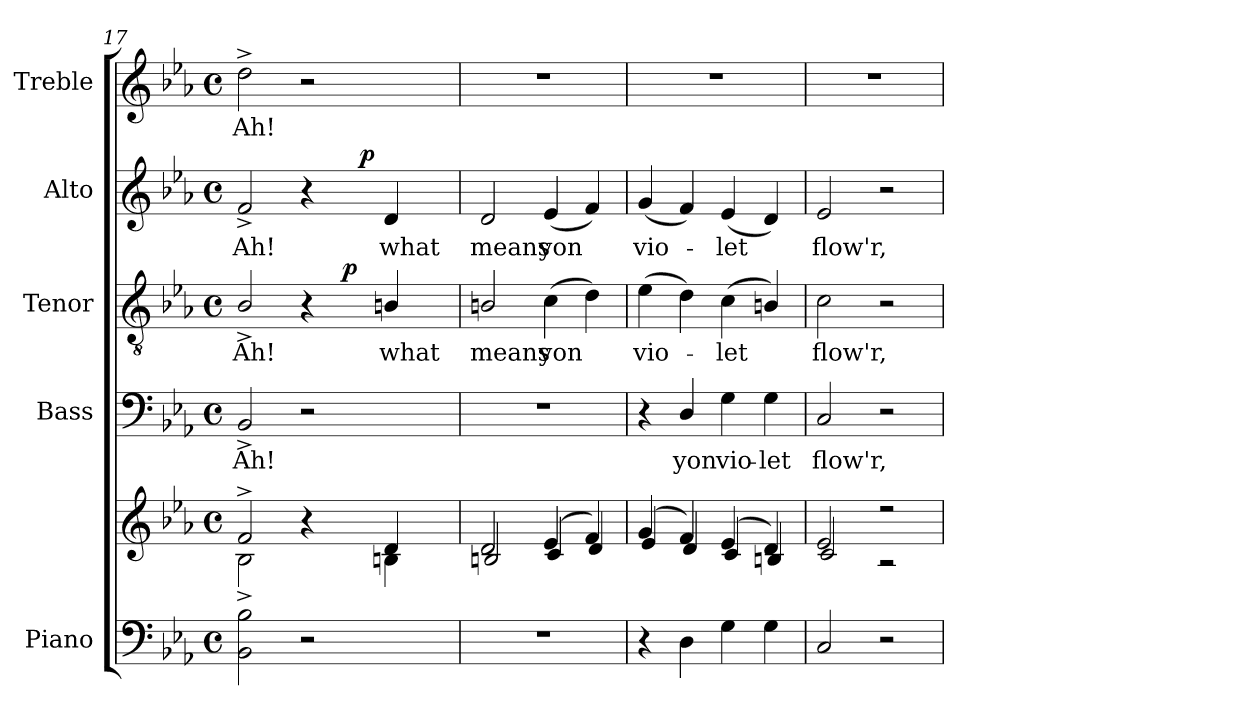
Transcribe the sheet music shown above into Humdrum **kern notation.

**kern	**kern	**kern	**text	**kern	**text	**dynam	**kern	**text	**dynam	**kern	**text
*part5	*part5	*part4	*part4	*part3	*part3	*part3	*part2	*part2	*part2	*part1	*part1
*staff6	*staff5	*staff4	*staff4	*staff3	*staff3	*staff3	*staff2	*staff2	*staff2	*staff1	*staff1
*I"Piano	*	*I"Bass	*	*I"Tenor	*	*	*I"Alto	*	*	*I"Treble	*
*I'Pno.	*	*I'B.	*	*I'T.	*	*	*I'A.	*	*	*	*
*clefF4	*clefG2	*clefF4	*	*clefGv2	*	*	*clefG2	*	*	*clefG2	*
*	*	*	*	*ITrd7c12	*	*	*	*	*	*	*
*k[b-e-a-]	*k[b-e-a-]	*k[b-e-a-]	*	*k[b-e-a-]	*	*	*k[b-e-a-]	*	*	*k[b-e-a-]	*
*E-:	*E-:	*E-:	*	*E-:	*	*	*E-:	*	*	*E-:	*
*M4/4	*M4/4	*M4/4	*	*M4/4	*	*	*M4/4	*	*	*M4/4	*
*met(c)	*met(c)	*met(c)	*	*met(c)	*	*	*met(c)	*	*	*met(c)	*
=17	=17	=17	=17	=17	=17	=17	=17	=17	=17	=17	=17
*	*^	*	*	*	*	*	*	*	*	*	*
!	!	!	!	!LO:LY:b:color=#000000	!	!	!	!	!	!	!	!
!	!	!	!	!	!	!LO:LY:b:color=#000000	!	!	!	!	!	!
!	!	!	!	!	!	!	!	!	!LO:LY:b:color=#000000	!	!	!
!	!	!	!	!	!	!	!	!	!	!	!	!LO:LY:b:color=#000000
*	*	*	*	*	*^	*	*	*^	*	*	*	*
2BB-i\ 2B-i	2f^i/	2B-^i\	2BB-^i/	Ah!	2BB-^i/	2ryy	Ah!	.	2f^i/	2ryy	Ah!	.	2dd^i\	Ah!
2r	4r	4ryy	2r	.	4r	16ryy	.	.	4r	8ryy	.	.	2r	.
.	.	.	.	.	.	32ryy	.	.	.	.	.	.	.	.
.	.	.	.	.	.	64ryy	.	.	.	.	.	.	.	.
.	.	.	.	.	.	256.ryy	.	.	.	.	.	.	.	.
.	.	.	.	.	.	4ryy	.	p	.	.	.	.	.	.
.	.	.	.	.	.	.	.	.	.	64ryy	.	.	.	.
.	.	.	.	.	.	.	.	.	.	256ryy	.	.	.	.
.	.	.	.	.	.	.	.	.	.	1024ryy	.	.	.	.
.	.	.	.	.	.	.	.	.	.	4ryy	.	p	.	.
!	!	!	!	!	!	!	!LO:LY:b:color=#000000	!	!	!	!	!	!	!
!	!	!	!	!	!	!	!	!	!	!	!LO:LY:b:color=#000000	!	!	!
.	4di/	4Bni\	.	.	4BBni/	.	what	.	4di/	.	what	.	.	.
.	.	.	.	.	.	8ryy	.	.	.	.	.	.	.	.
.	.	.	.	.	.	.	.	.	.	16ryy	.	.	.	.
.	.	.	.	.	.	.	.	.	.	32ryy	.	.	.	.
.	.	.	.	.	.	.	.	.	.	128ryy	.	.	.	.
.	.	.	.	.	.	128ryy	.	.	.	.	.	.	.	.
.	.	.	.	.	.	.	.	.	.	512.ryy	.	.	.	.
.	.	.	.	.	.	512ryy	.	.	.	.	.	.	.	.
*	*	*	*	*	*v	*v	*	*	*	*	*	*	*	*
*	*	*	*	*	*	*	*	*v	*v	*	*	*	*
=18	=18	=18	=18	=18	=18	=18	=18	=18	=18	=18	=18	=18
*	*	*	*	*	*^	*	*	*^	*	*	*	*
!	!	!	!	!	!	!	!LO:LY:b:color=#000000	!	!	!	!	!	!	!
*	*	*	*	*	*v	*v	*	*	*	*	*	*	*	*
*	*	*	*	*	*	*	*	*v	*v	*	*	*	*
*	*	*	*	*	*^	*	*	*^	*	*	*	*
!	!	!	!	!	!	!	!	!	!	!	!LO:LY:b:color=#000000	!	!	!
*	*	*	*	*	*v	*v	*	*	*	*	*	*	*	*
*	*	*	*	*	*	*	*	*v	*v	*	*	*	*
1r	2di/	2Bni/	1r	.	2BBni/	means	.	2di/	means	.	1r	.
!	!	!	!	!	!	!LO:LY:b:color=#000000	!	!	!	!	!	!
!	!	!	!	!	!	!	!	!	!LO:LY:b:color=#000000	!	!	!
.	(4e-i/	4ci/	.	.	(4Ci\	yon	.	(4e-i/	yon	.	.	.
.	4fi/)	4di/	.	.	4Di\)	.	.	4fi/)	.	.	.	.
=19	=19	=19	=19	=19	=19	=19	=19	=19	=19	=19	=19	=19
!	!	!	!	!	!	!LO:LY:b:color=#000000	!	!	!	!	!	!
!	!	!	!	!	!	!	!	!	!LO:LY:b:color=#000000	!	!	!
4r	(4gi/	4e-i/	4r	.	(4E-i\	vio-	.	(4gi/	vio-	.	1r	.
!	!	!	!	!LO:LY:b:color=#000000	!	!	!	!	!	!	!	!
4Di\	4fi/)	4di/	4Di/	yon	4Di\)	.	.	4fi/)	.	.	.	.
!	!	!	!	!LO:LY:b:color=#000000	!	!	!	!	!	!	!	!
!	!	!	!	!	!	!LO:LY:b:color=#000000	!	!	!	!	!	!
!	!	!	!	!	!	!	!	!	!LO:LY:b:color=#000000	!	!	!
4Gi\	(4e-i/	4ci/	4Gi\	vio-	(4Ci\	-let	.	(4e-i/	-let	.	.	.
!	!	!	!	!LO:LY:b:color=#000000	!	!	!	!	!	!	!	!
4Gi\	4di/)	4Bni/	4Gi\	-let	4BBni/)	.	.	4di/)	.	.	.	.
=20	=20	=20	=20	=20	=20	=20	=20	=20	=20	=20	=20	=20
!	!	!	!	!LO:LY:b:color=#000000	!	!	!	!	!	!	!	!
!	!	!	!	!	!	!LO:LY:b:color=#000000	!	!	!	!	!	!
!	!	!	!	!	!	!	!	!	!LO:LY:b:color=#000000	!	!	!
2Ci/	2e-i/	2ci/	2Ci/	flow'r,	2Ci\	flow'r,	.	2e-i/	flow'r,	.	1r	.
2r	2r	2r	2r	.	2r	.	.	2r	.	.	.	.
*	*v	*v	*	*	*	*	*	*	*	*	*	*
=	=	=	=	=	=	=	=	=	=	=	=
*-	*-	*-	*-	*-	*-	*-	*-	*-	*-	*-	*-
